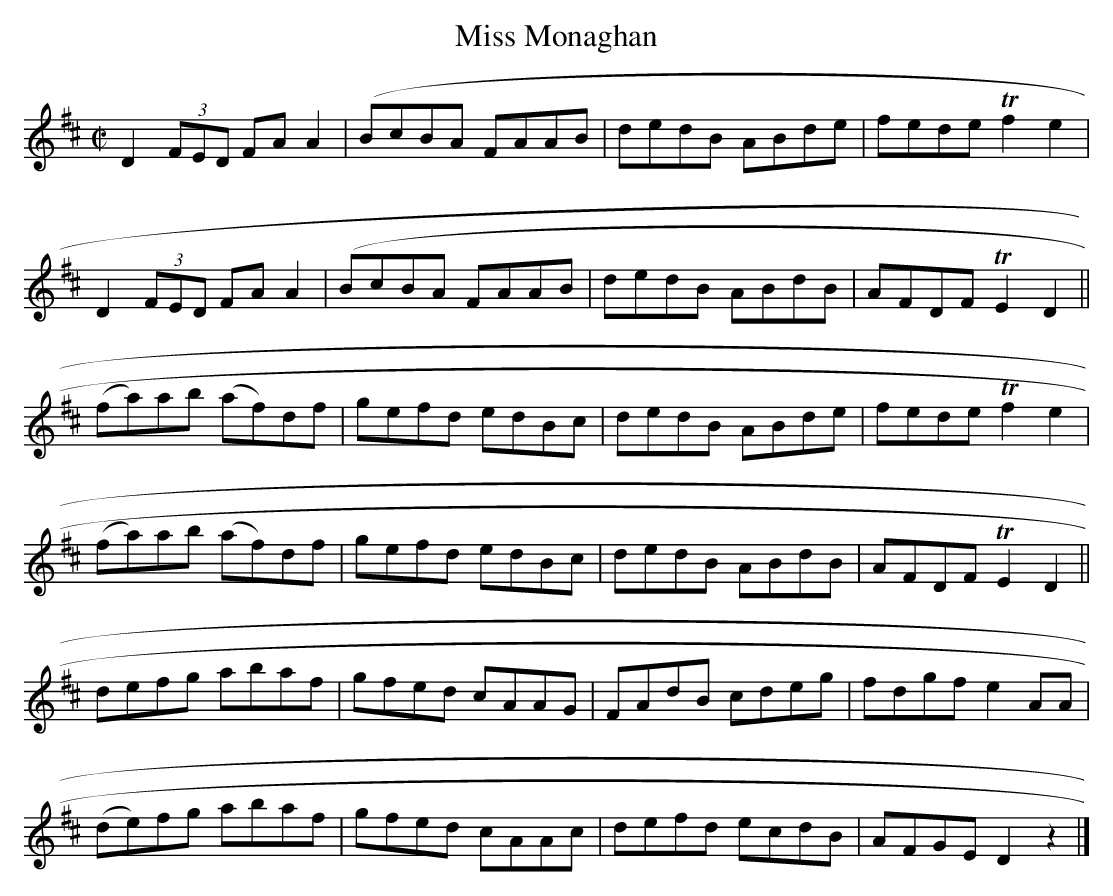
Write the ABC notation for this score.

X:1
T: Miss Monaghan
M: C|
L: 1/8
K: D
D2(3FED FAA2|(BcBA FAAB|dedB ABde|fede Tf2e2|
D2(3FED FAA2|(BcBA FAAB|dedB ABdB|AFDFTE2D2||
(fa)ab (af)df|gefd edBc|dedB ABde|fedeTf2e2|
(fa)ab (af)df|gefd edBc|dedB ABdB|AFDFTE2D2||
defg abaf|gfed cAAG|FAdB cdeg|fdgfe2AA|
(de)fg abaf|gfed cAAc|defd ecdB|AFGED2z2|]
